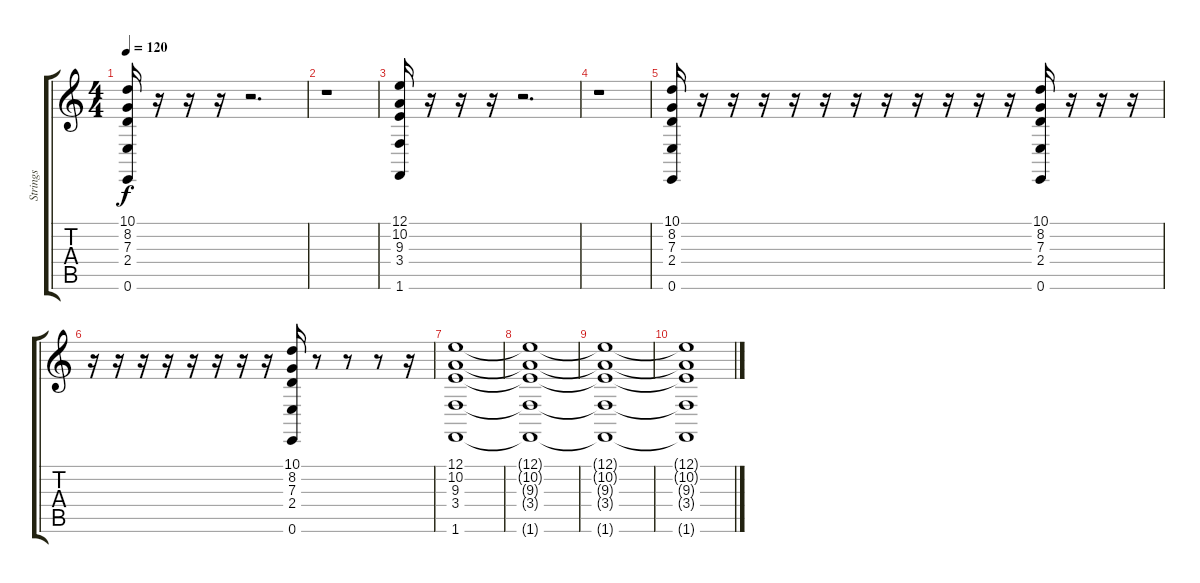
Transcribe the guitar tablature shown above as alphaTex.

\track ("Strings" "Strings") {instrument flute}
\staff {score tabs}
\tuning (E4 B3 G3 D3 A2 E2) {hide}
\ts (4 4)
\tempo 120
\clef g2
\ks c
(10.1 8.2 7.3 2.4 0.6).16{dy f} r.16 r.16 r.16 r.2{d} |
r.1 |
(12.1 10.2 9.3 3.4 1.6).16{instrument stringensemble1} r.16 r.16 r.16 r.2{d} |
r.1 |
(10.1 8.2 7.3 2.4 0.6).16{instrument stringensemble1} r.16 r.16 r.16 r.16 r.16 r.16 r.16 r.16 r.16 r.16 r.16 (10.1 8.2 7.3 2.4 0.6).16 r.16 r.16 r.16 |
r.16 r.16 r.16 r.16 r.16 r.16 r.16 r.16 (10.1 8.2 7.3 2.4 0.6).16 r.8 r.8 r.8 r.16 |
(12.1 10.2 9.3 3.4 1.6).1{volume 4 instrument stringensemble1} |
(12.1{t} 10.2{t} 9.3{t} 3.4{t} 1.6{t}).1 |
(12.1{t} 10.2{t} 9.3{t} 3.4{t} 1.6{t}).1{volume 4} |
(12.1{t} 10.2{t} 9.3{t} 3.4{t} 1.6{t}).1
